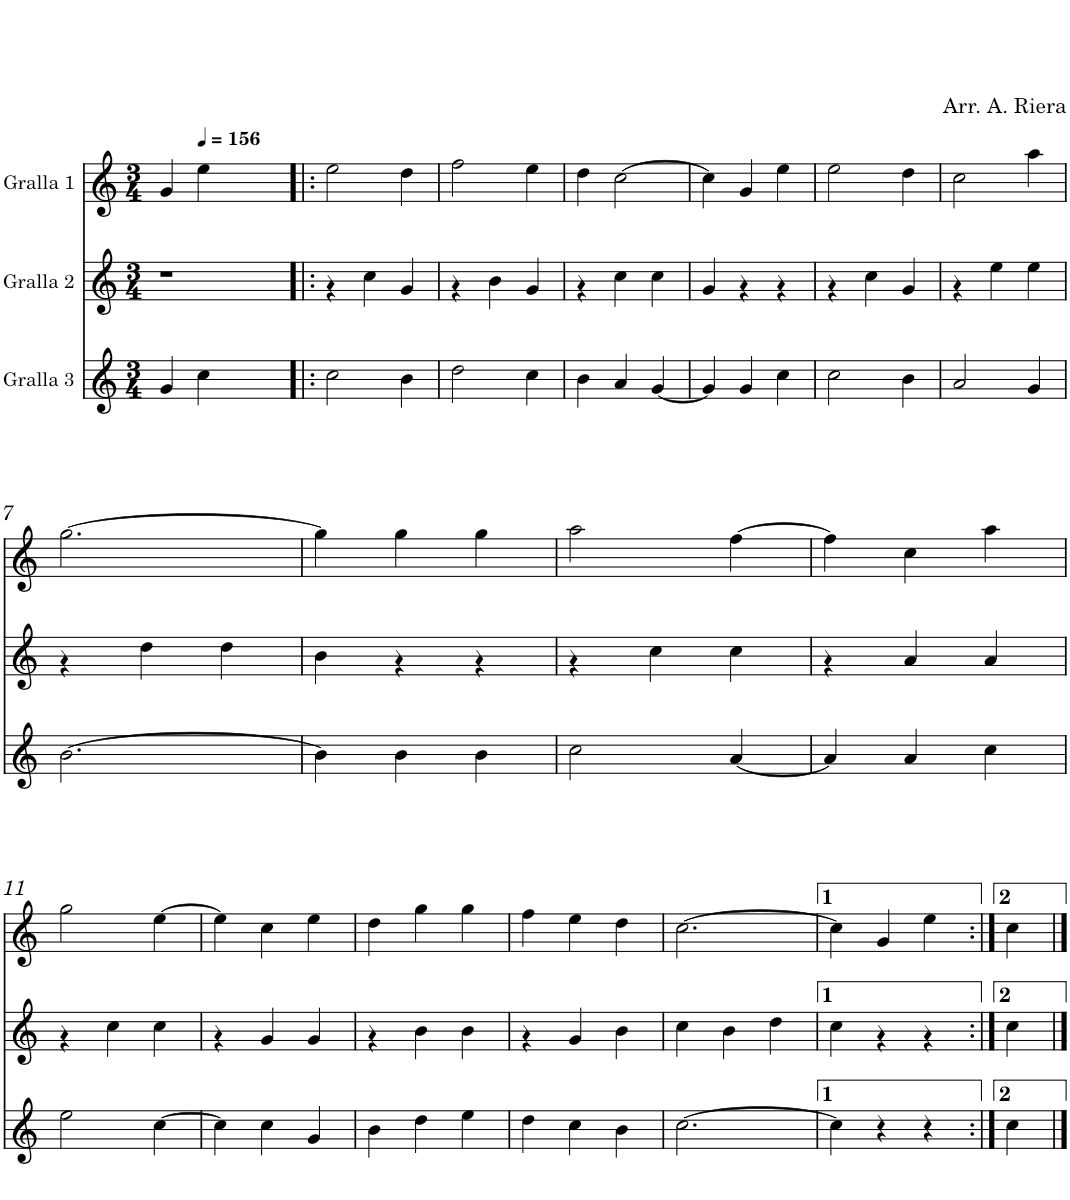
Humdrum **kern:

**kern	**kern	**kern
*part3	*part2	*part1
*staff3	*staff2	*staff1
*I"Gralla 3	*I"Gralla 2	*I"Gralla 1
*clefG2	*clefG2	*clefG2
*	*	*Trd1c2
*k[]	*k[]	*k[]
*M3/4	*M3/4	*M3/4
=	=	=
4g/	2.r	4g/
*	*	*MM156
4cc\	.	4ee\
4ryy	.	4ryy
=1!|:	=1!|:	=1!|:
*	*^	*
2cc\	2.ryy	4r	2ee\
.	.	4cc\	.
4ryy	.	4g/	4ryy
4b\	4ryy	4ryy	4dd\
=2	=2	=2	=2
2dd\	2.ryy	4r	2ff\
.	.	4b\	.
4cc\	.	4g/	4ee\
=3	=3	=3	=3
4b\	2.ryy	4r	4dd\
4a/	.	4cc\	[2cc\
[4g/	.	4cc\	.
=4	=4	=4	=4
4g/]	2.ryy	4g/	4cc\]
4g/	.	4r	4g/
4cc\	.	4r	4ee\
=5	=5	=5	=5
2cc\	2.ryy	4r	2ee\
.	.	4cc\	.
4b\	.	4g/	4dd\
=6	=6	=6	=6
2a/	2.ryy	4r	2cc\
.	.	4ee\	.
4g/	.	4ee\	4aa\
!!LO:LB:g=z
=7	=7	=7	=7
[2.b\	2.ryy	4r	[2.gg\
.	.	4dd\	.
.	.	4dd\	.
=8	=8	=8	=8
4b\]	2.ryy	4b\	4gg\]
4b\	.	4r	4gg\
4b\	.	4r	4gg\
=9	=9	=9	=9
2cc\	2.ryy	4r	2aa\
.	.	4cc\	.
[4a/	.	4cc\	[4ff\
=10	=10	=10	=10
4a/]	2.ryy	4r	4ff\]
4a/	.	4a/	4cc\
4cc\	.	4a/	4aa\
!!LO:LB:g=z
=11	=11	=11	=11
2ee\	2.ryy	4r	2gg\
.	.	4cc\	.
[4cc\	.	4cc\	[4ee\
=12	=12	=12	=12
4cc\]	2.ryy	4r	4ee\]
4cc\	.	4g/	4cc\
4g/	.	4g/	4ee\
=13	=13	=13	=13
4b\	2.ryy	4r	4dd\
4dd\	.	4b\	4gg\
4ee\	.	4b\	4gg\
=14	=14	=14	=14
4dd\	2.ryy	4r	4ff\
4cc\	.	4g/	4ee\
4b\	.	4b\	4dd\
=15	=15	=15	=15
[2.cc\	2.ryy	4cc\	[2.cc\
.	.	4b\	.
.	.	4dd\	.
=16	=16	=16	=16
4cc\]	2.ryy	4cc\	4cc\]
4r	.	4r	4g/
4r	.	4r	4ee\
*	*v	*v	*
=17:|!	=17:|!	=17:|!
4cc\	4cc\	4cc\
==	==	==
*-	*-	*-
